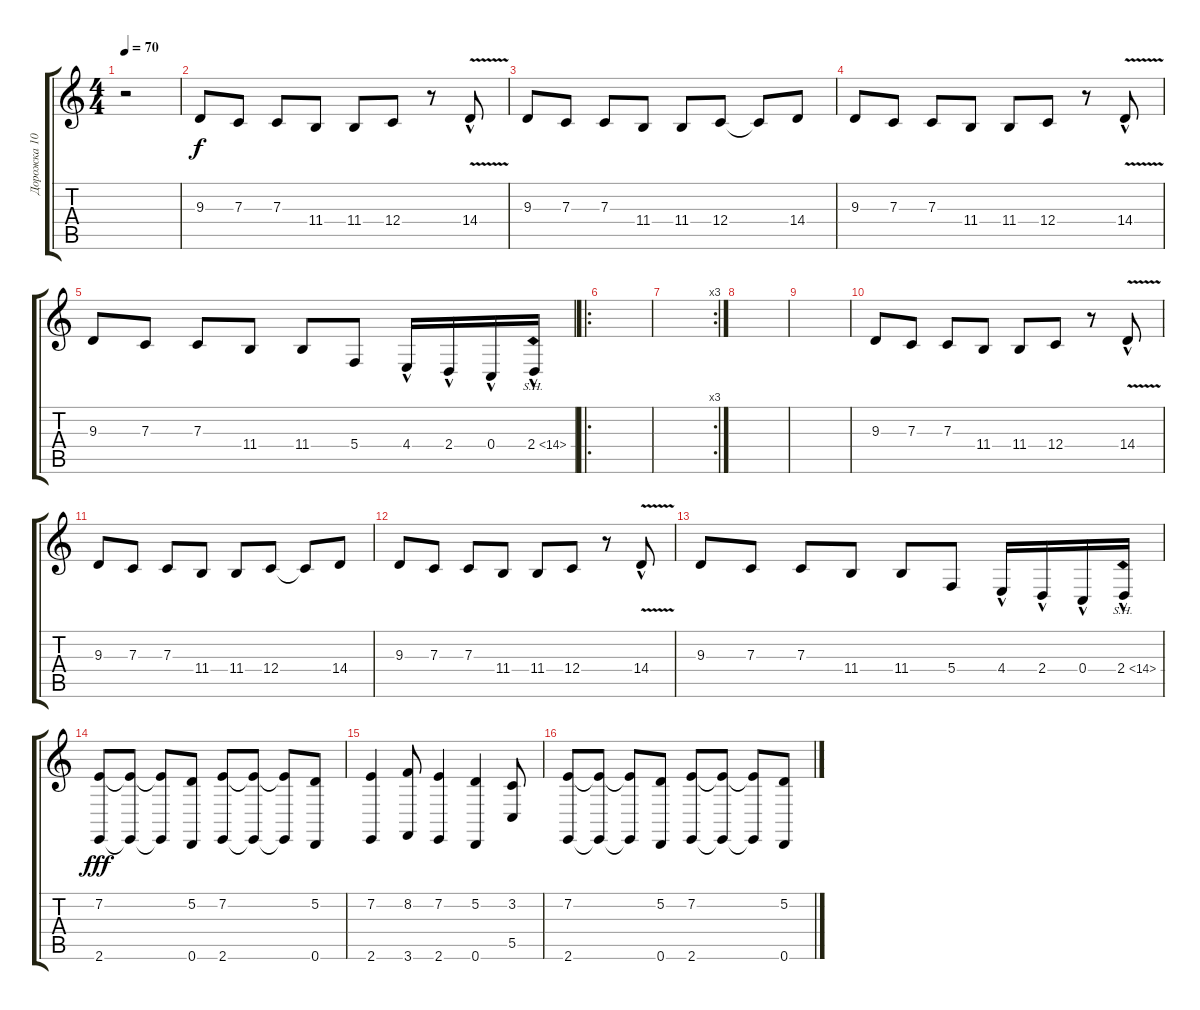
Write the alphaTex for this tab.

\track ("Дорожка 10" "Дорожка 10") {instrument stringensemble2}
\staff {score tabs}
\tuning (D4 A3 F3 C3 G2 D2) {hide}
\ts (4 4)
\tempo 70
\clef g2
\ks c
r.2{dy f} |
9.3.8 7.3.8 7.3.8 11.4.8 11.4.8 12.4.8 r.8 14.4{v hac}.8 |
9.3.8 7.3.8 7.3.8 11.4.8 11.4.8 12.4.8 12.4{t}.8 14.4.8 |
9.3.8 7.3.8 7.3.8 11.4.8 11.4.8 12.4.8 r.8 14.4{v hac}.8 |
9.3.8 7.3.8 7.3.8 11.4.8 11.4.8 5.4.8 4.4{hac}.16 2.4{hac}.16 0.4{hac}.16 2.4{sh 12 hac}.16 |
\ro
|
\rc 3
|
|
|
9.3.8 7.3.8 7.3.8 11.4.8 11.4.8 12.4.8 r.8 14.4{v hac}.8 |
9.3.8 7.3.8 7.3.8 11.4.8 11.4.8 12.4.8 12.4{t}.8 14.4.8 |
9.3.8 7.3.8 7.3.8 11.4.8 11.4.8 12.4.8 r.8 14.4{v hac}.8 |
9.3.8 7.3.8 7.3.8 11.4.8 11.4.8 5.4.8 4.4{hac}.16 2.4{hac}.16 0.4{hac}.16 2.4{sh 12 hac}.16 |
(7.2 2.6).8{dy fff} (7.2{t} 2.6{t}).8 (7.2{t} 2.6{t}).8 (5.2 0.6).8 (7.2 2.6).8 (7.2{t} 2.6{t}).8 (7.2{t} 2.6{t}).8 (5.2 0.6).8 |
(7.2 2.6).4 (8.2 3.6).8 (7.2 2.6).4 (5.2 0.6).4 (3.2 5.5).8 |
(7.2 2.6).8 (7.2{t} 2.6{t}).8 (7.2{t} 2.6{t}).8 (5.2 0.6).8 (7.2 2.6).8 (7.2{t} 2.6{t}).8 (7.2{t} 2.6{t}).8 (5.2 0.6).8
